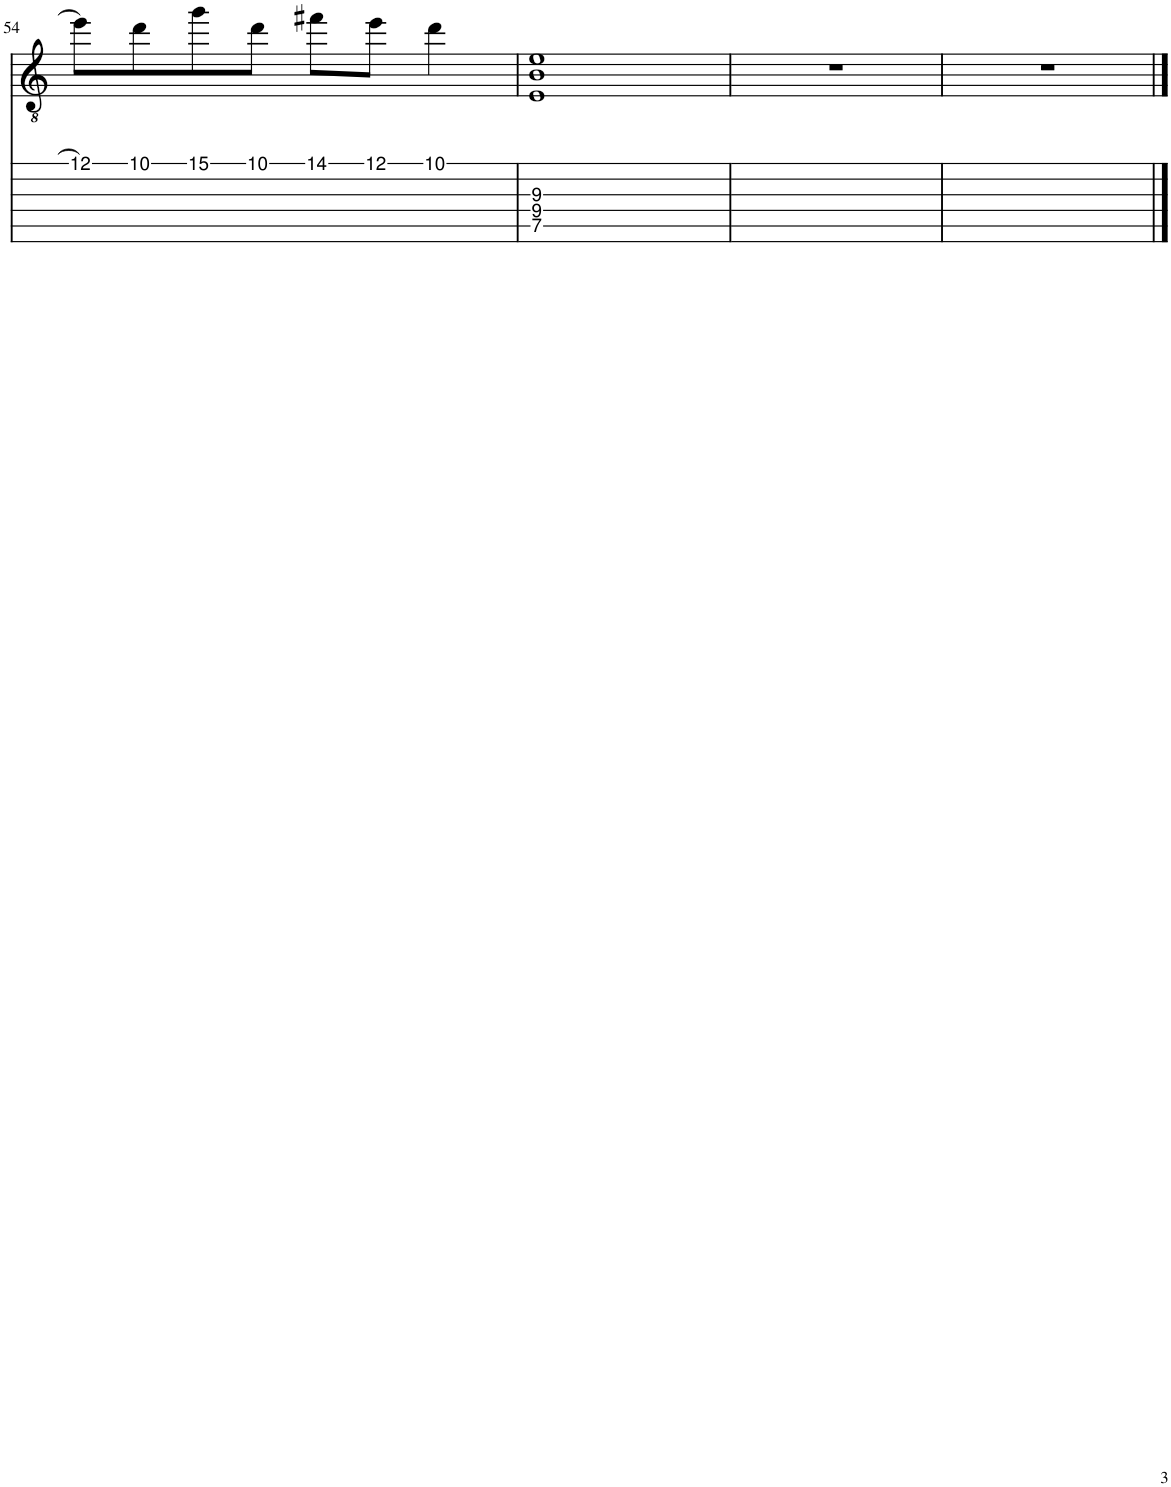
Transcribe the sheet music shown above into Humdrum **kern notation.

**kern	**kern
*part1	*part1
*staff2	*staff1
*I"Electric Guitar	*
*I'El. Guit.	*
!!LO:PB:g=z
*	*clefGv2
*k[]	*k[]
*M4/4	*M4/4
=54	=54
8eeL]	8ee\L]
8ddJ	8dd\
8ggL	8gg\
8ddJ	8dd\J
8ff#XL	8ff#X\L
8eeJ	8ee\J
4dd	4dd\
=55	=55
1E 1B 1e	1E 1B 1e
=56	=56
1r	1r
=57	=57
1r	1r
==	==
*-	*-
